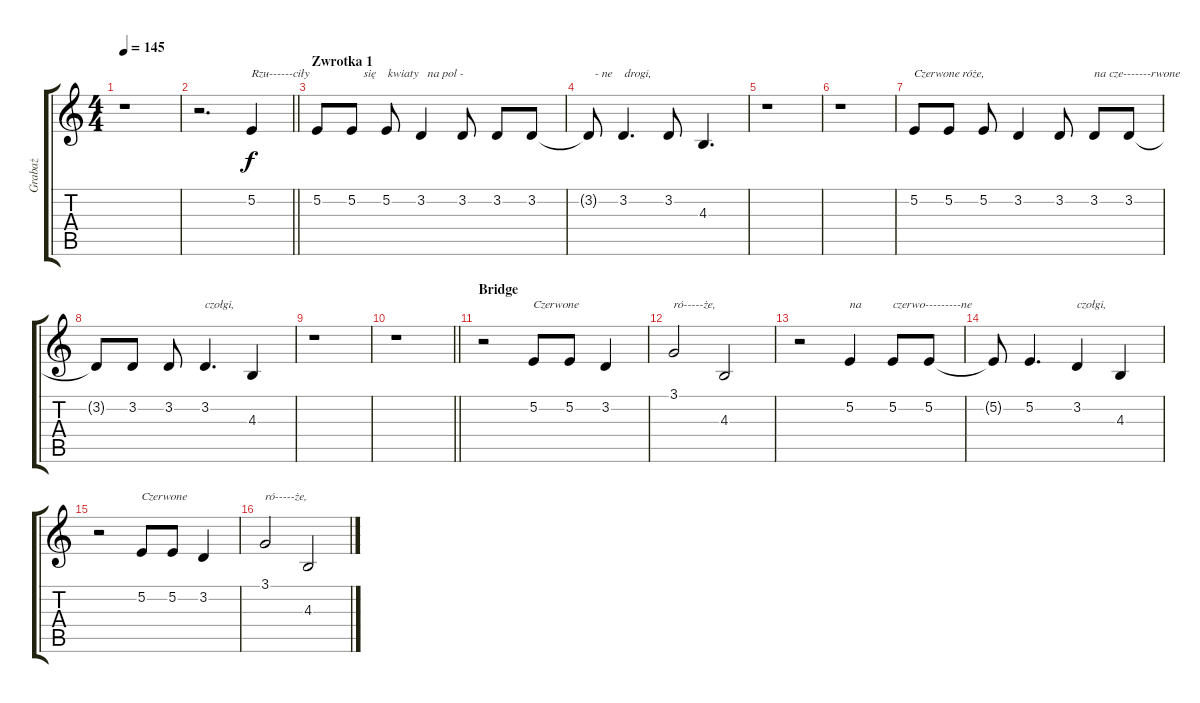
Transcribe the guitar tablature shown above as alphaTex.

\track ("Grabaż" "Grabaż") {instrument lead6voice}
\staff {score tabs}
\tuning (E4 B3 G3 D3 A2 E2) {hide}
\ts (4 4)
\tempo 145
\clef g2
\ks c
r.1{dy f} |
\barLineRight lightlight
r.2{d} 5.2.4{txt "Rzu------ciły          "} |
\section ("" "Zwrotka 1")
5.2.8 5.2.8{txt "    się    kwiaty   na pol -          "} 5.2.8 3.2.4 3.2.8 3.2.8 3.2.8 |
3.2{t}.8{txt "  - ne    drogi,"} 3.2.4{d} 3.2.8 4.3.4{d} |
r.1 |
r.1 |
5.2.8{txt "Czerwone róże, "} 5.2.8 5.2.8 3.2.4 3.2.8 3.2.8{txt "na cze-------rwone"} 3.2.8 |
3.2{t}.8 3.2.8 3.2.8 3.2.4{d txt "czołgi,"} 4.3.4 |
r.1 |
\barLineRight lightlight
r.1 |
\section ("" "Bridge")
r.2 5.2.8{txt "Czerwone"} 5.2.8 3.2.4 |
3.1.2{txt "ró-----że,"} 4.3.2 |
r.2 5.2.4{txt "na "} 5.2.8{txt "czerwo---------ne"} 5.2.8 |
5.2{t}.8 5.2.4{d} 3.2.4{txt "czołgi,"} 4.3.4 |
r.2 5.2.8{txt "Czerwone"} 5.2.8 3.2.4 |
3.1.2{txt "ró-----że,"} 4.3.2
